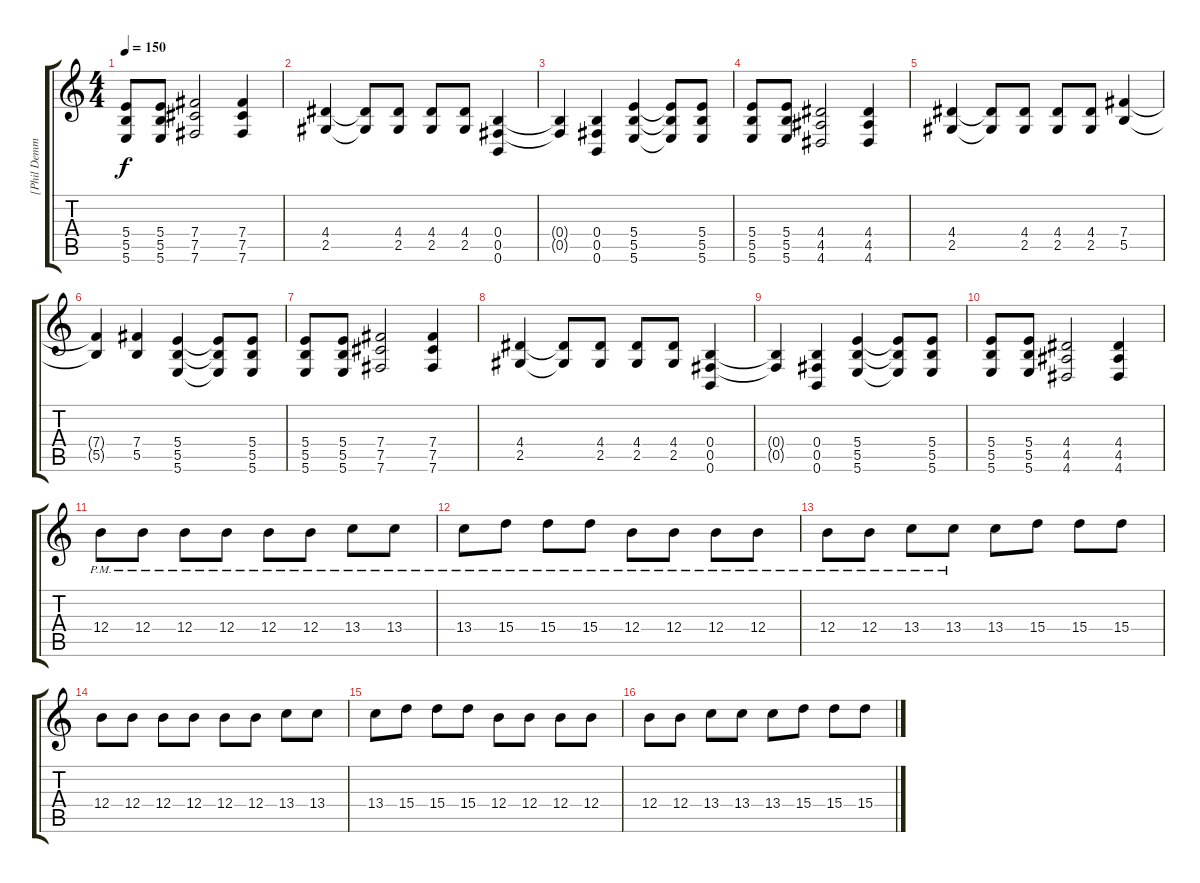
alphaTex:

\track ("[Phil Demmel] Guitar" "[Phil Demm") {instrument distortionguitar}
\staff {score tabs}
\tuning (Db4 Ab3 E3 B2 Gb2 B1) {hide}
\ts (4 4)
\tempo 150
\clef g2
\ks c
(5.4 5.5 5.6).8{dy f} (5.4 5.5 5.6).8 (7.4 7.5 7.6).2 (7.4 7.5 7.6).4 |
(4.4 2.5).4 (4.4{t} 2.5{t}).8 (4.4 2.5).8 (4.4 2.5).8 (4.4 2.5).8 (0.4 0.5 0.6).4 |
(0.4{t} 0.5{t}).4 (0.4 0.5 0.6).4 (5.4 5.5 5.6).4 (5.4{t} 5.5{t} 5.6{t}).8 (5.4 5.5 5.6).8 |
(5.4 5.5 5.6).8 (5.4 5.5 5.6).8 (4.4 4.5 4.6).2 (4.4 4.5 4.6).4 |
(4.4 2.5).4 (4.4{t} 2.5{t}).8 (4.4 2.5).8 (4.4 2.5).8 (4.4 2.5).8 (7.4 5.5).4 |
(7.4{t} 5.5{t}).4 (7.4 5.5).4 (5.4 5.5 5.6).4 (5.4{t} 5.5{t} 5.6{t}).8 (5.4 5.5 5.6).8 |
(5.4 5.5 5.6).8 (5.4 5.5 5.6).8 (7.4 7.5 7.6).2 (7.4 7.5 7.6).4 |
(4.4 2.5).4 (4.4{t} 2.5{t}).8 (4.4 2.5).8 (4.4 2.5).8 (4.4 2.5).8 (0.4 0.5 0.6).4 |
(0.4{t} 0.5{t}).4 (0.4 0.5 0.6).4 (5.4 5.5 5.6).4 (5.4{t} 5.5{t} 5.6{t}).8 (5.4 5.5 5.6).8 |
(5.4 5.5 5.6).8 (5.4 5.5 5.6).8 (4.4 4.5 4.6).2 (4.4 4.5 4.6).4 |
12.4{pm}.8 12.4{pm}.8 12.4{pm}.8 12.4{pm}.8 12.4{pm}.8 12.4{pm}.8 13.4{pm}.8 13.4{pm}.8 |
13.4{pm}.8 15.4{pm}.8 15.4{pm}.8 15.4{pm}.8 12.4{pm}.8 12.4{pm}.8 12.4{pm}.8 12.4{pm}.8 |
12.4{pm}.8 12.4{pm}.8 13.4{pm}.8 13.4{pm}.8 13.4.8 15.4.8 15.4.8 15.4.8 |
12.4.8 12.4.8 12.4.8 12.4.8 12.4.8 12.4.8 13.4.8 13.4.8 |
13.4.8 15.4.8 15.4.8 15.4.8 12.4.8 12.4.8 12.4.8 12.4.8 |
12.4.8 12.4.8 13.4.8 13.4.8 13.4.8 15.4.8 15.4.8 15.4.8
